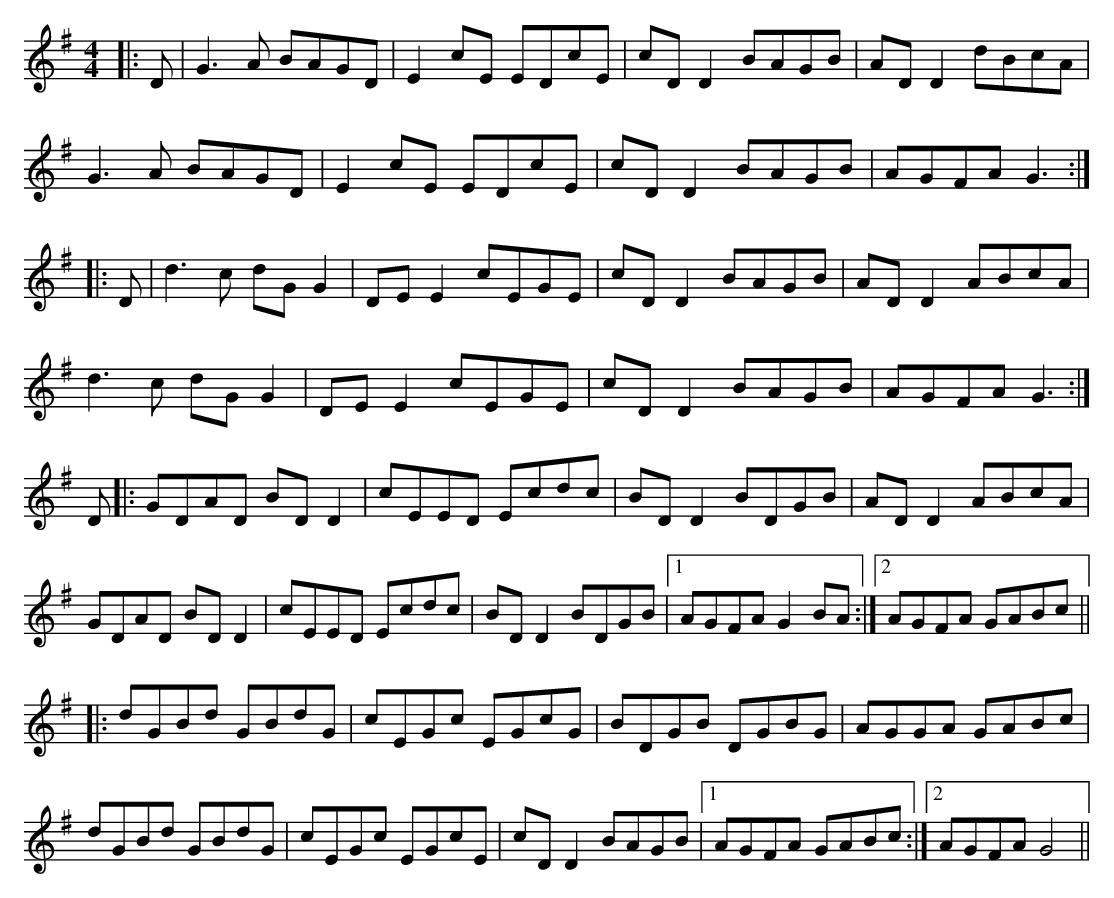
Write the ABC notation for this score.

X:1
M:4/4
K:G
|:D|G3 A BAGD|E2 cE EDcE|cD D2 BAGB|AD D2 dBcA|
G3A BAGD|E2 cE EDcE|cD D2 BAGB|AGFA G3:|
|:D|d3c dG G2|DE E2 cEGE|cD D2 BAGB|AD D2 ABcA|
d3c dG G2|DE E2 cEGE|cD D2 BAGB|AGFA G3:|
D|:GDAD BD D2|cEED Ecdc|BD D2 BDGB|AD D2 ABcA|
GDAD BD D2|cEED Ecdc|BD D2 BDGB|1 AGFA G2 BA:|2 AGFA GABc||
|:dGBd GBdG|cEGc EGcG|BDGB DGBG|AGGA GABc|
dGBd GBdG|cEGc EGcE|cD D2 BAGB|1 AGFA GABc:|2 AGFA G4||
